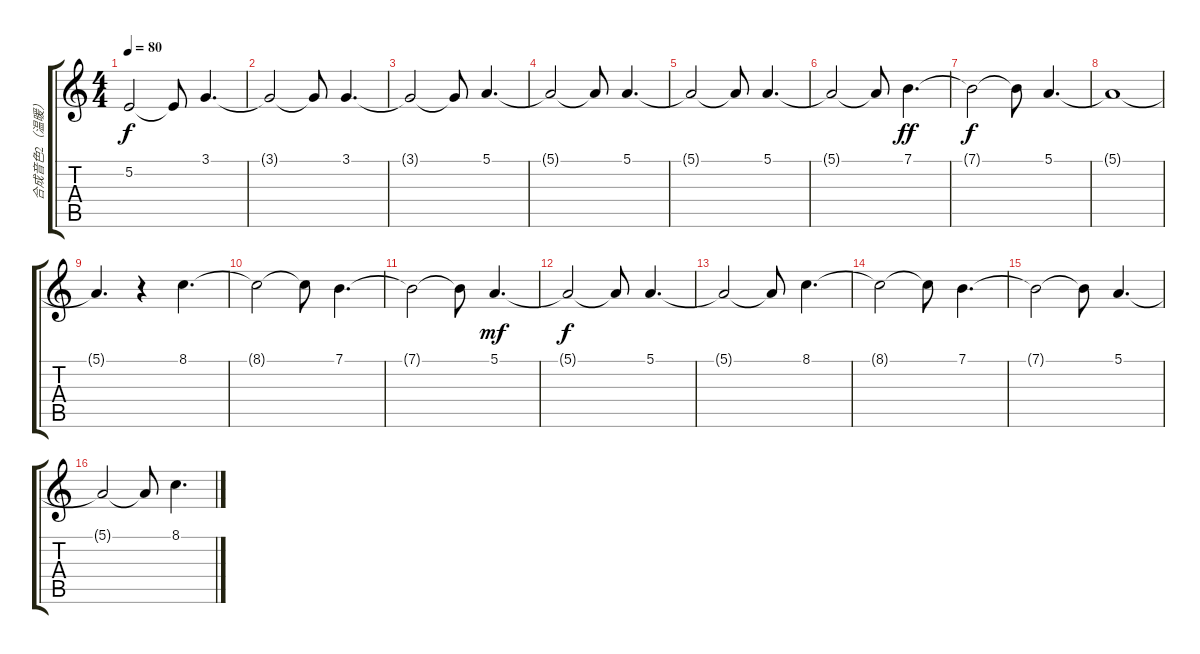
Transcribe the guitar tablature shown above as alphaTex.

\track ("合成音色2（温暖）" "合成音色2（温暖）") {instrument pad2warm}
\staff {score tabs}
\tuning (E4 B3 G3 D3 A2 E2) {hide}
\ts (4 4)
\tempo 80
\clef g2
\ks c
5.2{t}.2{dy f} 5.2{t}.8 3.1.4{d} |
3.1{t}.2 3.1{t}.8 3.1.4{d} |
3.1{t}.2 3.1{t}.8 5.1.4{d} |
5.1{t}.2 5.1{t}.8 5.1.4{d} |
5.1{t}.2 5.1{t}.8 5.1.4{d} |
5.1{t}.2 5.1{t}.8 7.1.4{d dy ff} |
7.1{t}.2{dy f} 7.1{t}.8 5.1.4{d} |
5.1{t}.1 |
5.1{t}.4{d} r.4 8.1.4{d} |
8.1{t}.2 8.1{t}.8 7.1.4{d} |
7.1{t}.2 7.1{t}.8 5.1.4{d dy mf} |
5.1{t}.2{dy f} 5.1{t}.8 5.1.4{d} |
5.1{t}.2 5.1{t}.8 8.1.4{d} |
8.1{t}.2 8.1{t}.8 7.1.4{d} |
7.1{t}.2 7.1{t}.8 5.1.4{d} |
5.1{t}.2 5.1{t}.8 8.1.4{d}
